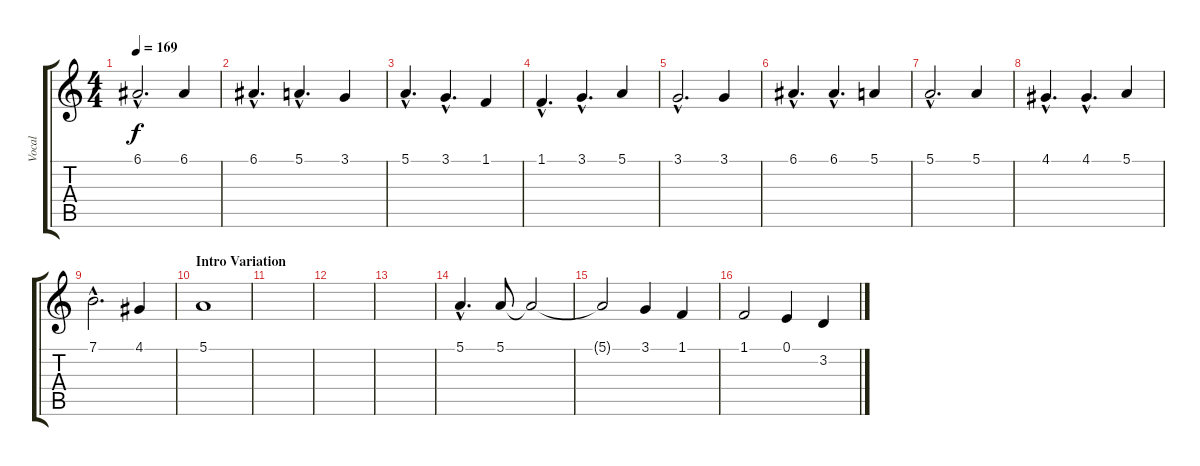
\track ("Vocal" "Vocal") {instrument lead6voice}
\staff {score tabs}
\tuning (E4 B3 G3 D3 A2 E2) {hide}
\ts (4 4)
\tempo 169
\clef g2
\ks c
6.1{hac}.2{d dy f} 6.1.4 |
6.1{hac}.4{d} 5.1{hac}.4{d} 3.1.4 |
5.1{hac}.4{d} 3.1{hac}.4{d} 1.1.4 |
1.1{hac}.4{d} 3.1{hac}.4{d} 5.1.4 |
3.1{hac}.2{d} 3.1.4 |
6.1{hac}.4{d} 6.1{hac}.4{d} 5.1.4 |
5.1{hac}.2{d} 5.1.4 |
4.1{hac}.4{d} 4.1{hac}.4{d} 5.1.4 |
7.1{hac}.2{d} 4.1.4 |
\section ("" "Intro Variation")
5.1.1 |
|
|
|
5.1{hac}.4{d} 5.1.8 5.1{t}.2 |
5.1{t}.2 3.1.4 1.1.4 |
1.1.2 0.1.4 3.2.4
